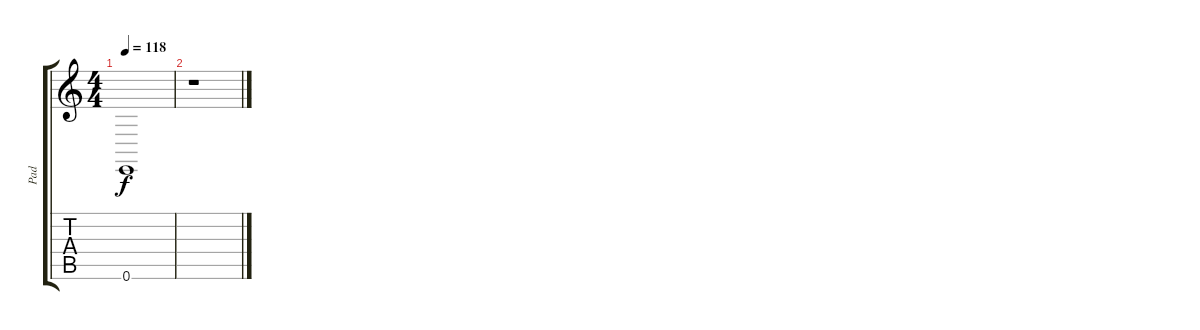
\track ("Pad" "Pad") {instrument pad2warm}
\staff {score tabs}
\tuning (E4 B3 G3 D3 A2 E2) {hide}
\ts (4 4)
\tempo 118
\clef g2
\ks c
0.6{t}.1{dy f} |
r.1
